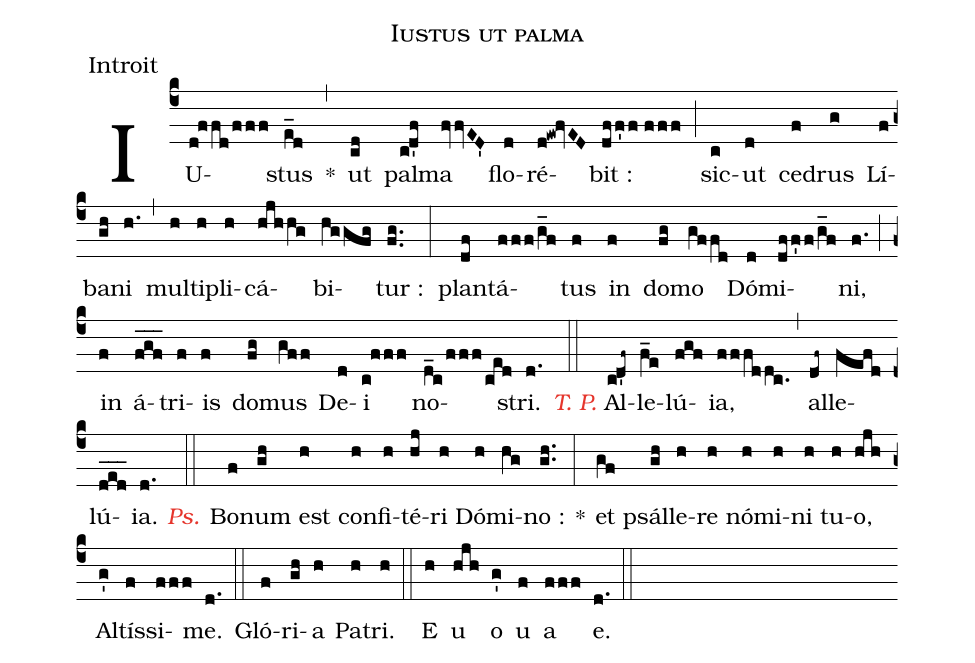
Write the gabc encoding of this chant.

name:Iustus ut palma;
office-part:Introit;
%%
(c4) IU(d!ffd!/fff)stus(e_d) *(,) ut(cd) pal(c!d'f)ma(fvvED') flo(d)ré(d!ew!fvED)bit :(dff'f!//fff) (;) sic(c)ut(d) ce(f)drus(g) Lí(f)ba(gh)ni(h.) (,) mul(h)ti(h)pli(h)cá(hjhhg)bi(hggfg)tur :(fg..) (:)
plan(df)tá(fff!/g_f)tus(f) in(f) do(fg)mo(gffd) Dó(d)mi(dff'f!/g_f)ni,(f.) (;) in(f) á(fgf___)tri(f)is(f) do(fg)mus(gff) De(d)i(c!fff) no(d_c!/fff!/ced)stri.(d.) (::)

<i><c>T. P.</c></i> Al(c!d'f~)le(f_e)lú(fgf)ia,(fffddc.) (,) al(df~)le(fefd)lú(ded___)ia.(d.) (::)

<i><c>Ps.</c></i> Bo(f)num(gh) est(h) con(h)fi(h)té(hj)ri(h) Dó(h)mi(hg)no :(gh..) *(:)
et(gf) psál(gh)le(h)re(h) nó(h)mi(h)ni(h) tu(h)o,(hjh) Al(g')tís(f)si(fff)me.(d.) (::)

Gló(f)ri(gh)a(h) Pa(h)tri.(h) (::) <eu>E(h) u(hjh) o(g') u(f) a(fff) e.</eu>(d.) (::)
